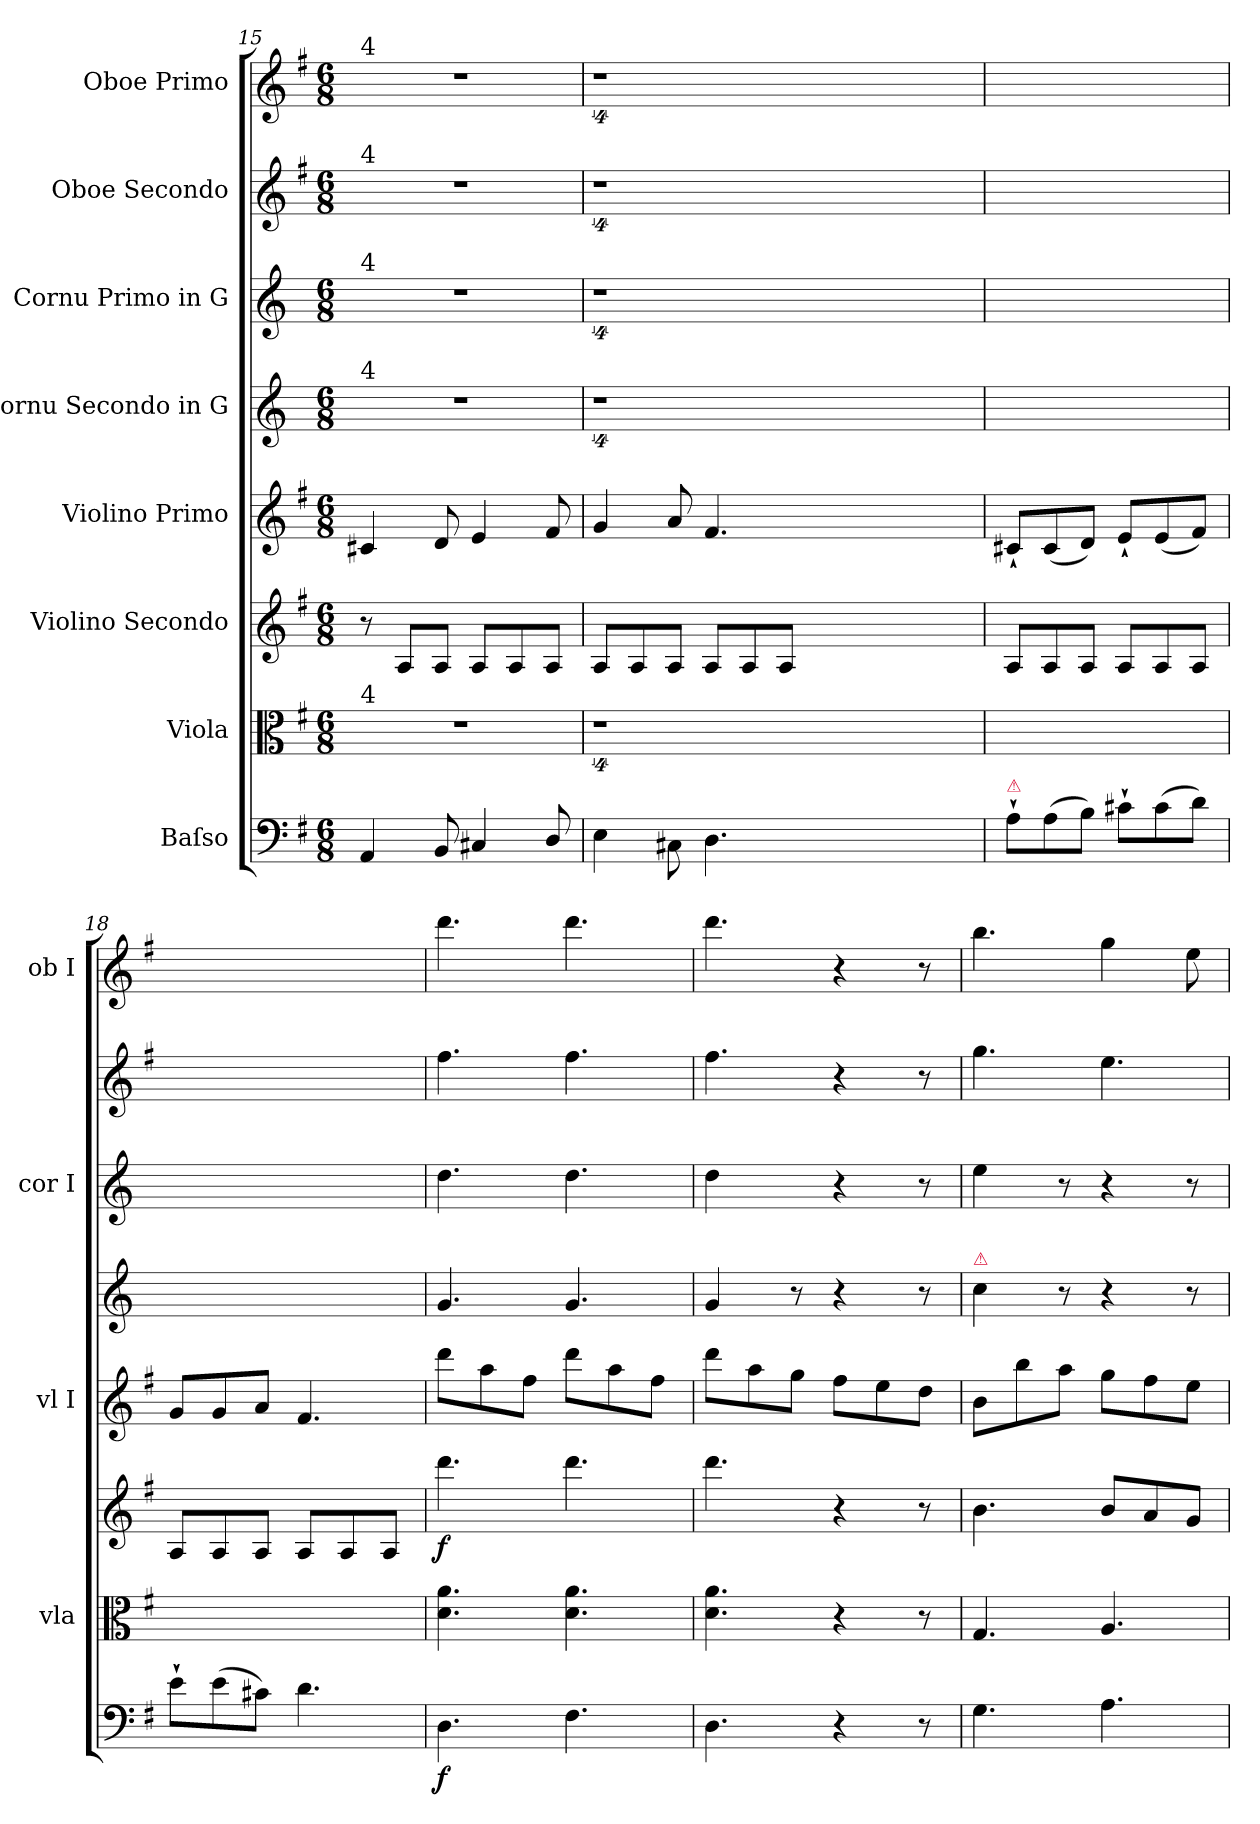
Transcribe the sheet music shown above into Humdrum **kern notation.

**kern	**dynam	**kern	**kern	**dynam	**kern	**dynam	**kern	**kern	**kern	**kern
*part8	*part8	*part7	*part6	*part6	*part5	*part5	*part4	*part3	*part2	*part1
*staff8	*staff8	*staff7	*staff6	*staff6	*staff5	*staff5	*staff4	*staff3	*staff2	*staff1
*I"Baſso	*	*I"Viola	*I"Violino Secondo	*	*I"Violino Primo	*	*I"Cornu Secondo in G	*I"Cornu Primo in G	*I"Oboe Secondo	*I"Oboe Primo
*	*	*I'vla	*	*	*I'vl I	*	*	*I'cor I	*	*I'ob I
*clefF4	*	*clefC3	*clefG2	*	*clefG2	*	*clefG2	*clefG2	*clefG2	*clefG2
*	*	*	*	*	*	*	*ITrd3c5	*ITrd3c5	*	*
*k[f#]	*	*k[f#]	*k[f#]	*	*k[f#]	*	*k[f#]	*k[f#]	*k[f#]	*k[f#]
*M6/8	*	*M6/8	*M6/8	*	*M6/8	*	*M6/8	*M6/8	*M6/8	*M6/8
=15	=15	=15	=15	=15	=15	=15	=15	=15	=15	=15
!	!	!	!	!	!	!	!	!	!	!LO:TX:a:t=4
!	!	!	!	!	!	!	!	!	!LO:TX:a:t=4	!
!	!	!	!	!	!	!	!	!LO:TX:a:t=4	!	!
!	!	!	!	!	!	!	!LO:TX:a:t=4	!	!	!
!	!	!LO:TX:a:t=4	!	!	!	!	!	!	!	!
!	!LO:DY:b	!	!	!LO:DY:b	!	!LO:DY:b	!	!	!	!
4AA/	p&colon;	2.r	8r	p&colon;	4c#X/	p&colon;	2.r	2.r	2.r	2.r
.	.	.	8A/L	.	.	.	.	.	.	.
8BB/	.	.	8A/J	.	8d/	.	.	.	.	.
4C#X/	.	.	8A/L	.	4e/	.	.	.	.	.
.	.	.	8A/	.	.	.	.	.	.	.
8D/	.	.	8A/J	.	8f#/	.	.	.	.	.
=16	=16	=16	=16	=16	=16	=16	=16	=16	=16	=16
4E\	.	4%9r	8A/L	.	4g/	.	4%9r	4%9r	4%9r	4%9r
.	.	.	8A/	.	.	.	.	.	.	.
8C#X\	.	.	8A/J	.	8a/	.	.	.	.	.
4.D\	.	.	8A/L	.	4.f#/	.	.	.	.	.
.	.	.	8A/	.	.	.	.	.	.	.
.	.	.	8A/J	.	.	.	.	.	.	.
1.ryy	.	.	1.ryy	.	1.ryy	.	.	.	.	.
=17	=17	=17	=17	=17	=17	=17	=17	=17	=17	=17
!LO:TX:a:color=crimson:t=⚠	!	!	!	!	!	!	!	!	!	!
8A`\L	.	2.ryy	8A/L	.	8c#X`/L	.	2.ryy	2.ryy	2.ryy	2.ryy
(8A\	.	.	8A/	.	(8c#/	.	.	.	.	.
8B\J)	.	.	8A/J	.	8d/J)	.	.	.	.	.
8c#X`\L	.	.	8A/L	.	8e`/L	.	.	.	.	.
(8c#\	.	.	8A/	.	(8e/	.	.	.	.	.
8d\J)	.	.	8A/J	.	8f#/J)	.	.	.	.	.
=18	=18	=18	=18	=18	=18	=18	=18	=18	=18	=18
8e`\L	.	2.ryy	8A/L	.	8g/L	.	2.ryy	2.ryy	2.ryy	2.ryy
(8e\	.	.	8A/	.	8g/	.	.	.	.	.
8c#X\J)	.	.	8A/J	.	8a/J	.	.	.	.	.
4.d\	.	.	8A/L	.	4.f#/	.	.	.	.	.
.	.	.	8A/	.	.	.	.	.	.	.
.	.	.	8A/J	.	.	.	.	.	.	.
=19	=19	=19	=19	=19	=19	=19	=19	=19	=19	=19
4.D\	f	4.d\ 4.a\	4.ddd\	f	8ddd\L	.	4.d/	4.a\	4.ff#\	4.ddd\
.	.	.	.	.	8aa\	.	.	.	.	.
.	.	.	.	.	8ff#\J	.	.	.	.	.
4.F#\	.	4.d\ 4.a\	4.ddd\	.	8ddd\L	.	4.d/	4.a\	4.ff#\	4.ddd\
.	.	.	.	.	8aa\	.	.	.	.	.
.	.	.	.	.	8ff#\J	.	.	.	.	.
=20	=20	=20	=20	=20	=20	=20	=20	=20	=20	=20
!	!	!	!	!	!	!	!	!LO:N:vis=4	!	!
4.D\	.	4.d\ 4.a\	4.ddd\	.	8ddd\L	.	4d/	4.a\	4.ff#\	4.ddd\
.	.	.	.	.	8aa\	.	.	.	.	.
.	.	.	.	.	8gg\J	.	8r	.	.	.
4r	.	4r	4r	.	8ff#\L	.	4r	4r	4r	4r
.	.	.	.	.	8ee\	.	.	.	.	.
8r	.	8r	8r	.	8dd\J	.	8r	8r	8r	8r
=21	=21	=21	=21	=21	=21	=21	=21	=21	=21	=21
!	!	!	!	!	!	!	!LO:TX:a:color=crimson:t=⚠	!	!	!
4.G\	.	4.G/	4.b\	.	8b\L	.	4g\	4b\	4.gg\	4.bb\
.	.	.	.	.	8bb\	.	.	.	.	.
.	.	.	.	.	8aa\J	.	8r	8r	.	.
4.A\	.	4.A/	8b/L	.	8gg\L	.	4r	4r	4.ee\	4gg\
.	.	.	8a/	.	8ff#\	.	.	.	.	.
.	.	.	8g/J	.	8ee\J	.	8r	8r	.	8ee\
=	=	=	=	=	=	=	=	=	=	=
*-	*-	*-	*-	*-	*-	*-	*-	*-	*-	*-
